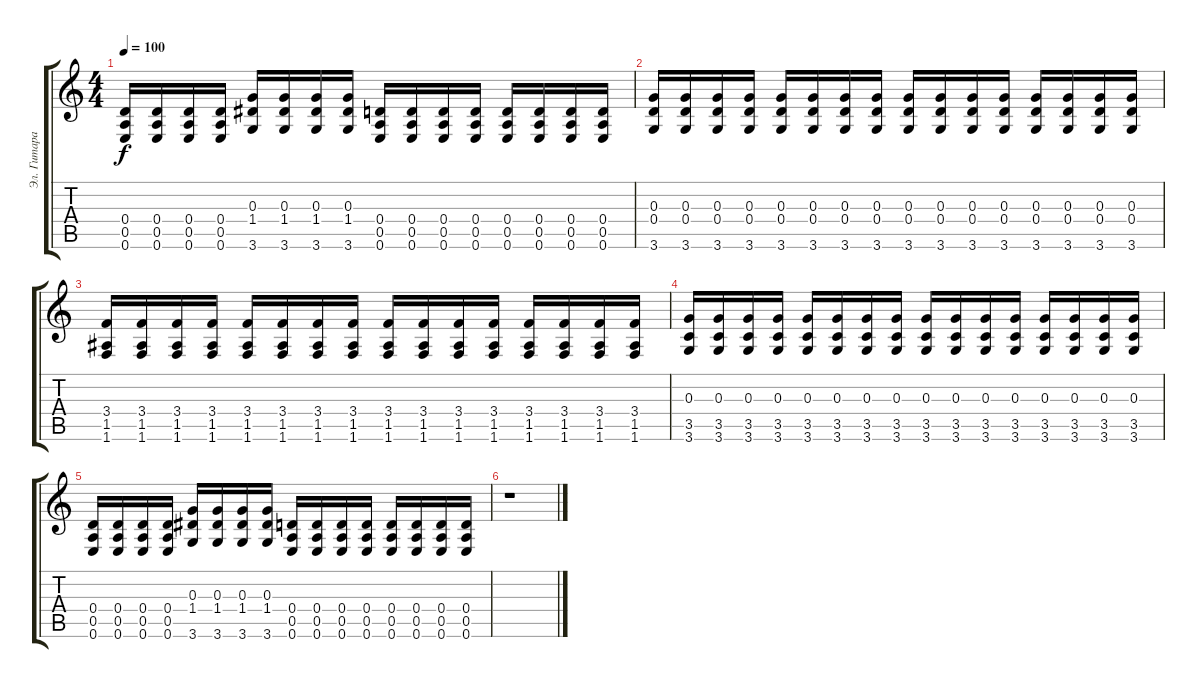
\track ("Эл. Гитара" "Эл. Гитара") {instrument overdrivenguitar}
\staff {score tabs}
\tuning (E4 B3 G3 D3 A2 E2) {hide}
\ts (4 4)
\tempo 100
\clef g2
\ks c
(0.4 0.5 0.6).16{dy f} (0.4 0.5 0.6).16 (0.4 0.5 0.6).16 (0.4 0.5 0.6).16 (0.3 1.4 3.6).16 (0.3 1.4 3.6).16 (0.3 1.4 3.6).16 (0.3 1.4 3.6).16 (0.4 0.5 0.6).16 (0.4 0.5 0.6).16 (0.4 0.5 0.6).16 (0.4 0.5 0.6).16 (0.4 0.5 0.6).16 (0.4 0.5 0.6).16 (0.4 0.5 0.6).16 (0.4 0.5 0.6).16 |
(0.3 0.4 3.6).16 (0.3 0.4 3.6).16 (0.3 0.4 3.6).16 (0.3 0.4 3.6).16 (0.3 0.4 3.6).16 (0.3 0.4 3.6).16 (0.3 0.4 3.6).16 (0.3 0.4 3.6).16 (0.3 0.4 3.6).16 (0.3 0.4 3.6).16 (0.3 0.4 3.6).16 (0.3 0.4 3.6).16 (0.3 0.4 3.6).16 (0.3 0.4 3.6).16 (0.3 0.4 3.6).16 (0.3 0.4 3.6).16 |
(3.4 1.5 1.6).16 (3.4 1.5 1.6).16 (3.4 1.5 1.6).16 (3.4 1.5 1.6).16 (3.4 1.5 1.6).16 (3.4 1.5 1.6).16 (3.4 1.5 1.6).16 (3.4 1.5 1.6).16 (3.4 1.5 1.6).16 (3.4 1.5 1.6).16 (3.4 1.5 1.6).16 (3.4 1.5 1.6).16 (3.4 1.5 1.6).16 (3.4 1.5 1.6).16 (3.4 1.5 1.6).16 (3.4 1.5 1.6).16 |
(0.3 3.5 3.6).16 (0.3 3.5 3.6).16 (0.3 3.5 3.6).16 (0.3 3.5 3.6).16 (0.3 3.5 3.6).16 (0.3 3.5 3.6).16 (0.3 3.5 3.6).16 (0.3 3.5 3.6).16 (0.3 3.5 3.6).16 (0.3 3.5 3.6).16 (0.3 3.5 3.6).16 (0.3 3.5 3.6).16 (0.3 3.5 3.6).16 (0.3 3.5 3.6).16 (0.3 3.5 3.6).16 (0.3 3.5 3.6).16 |
(0.4 0.5 0.6).16 (0.4 0.5 0.6).16 (0.4 0.5 0.6).16 (0.4 0.5 0.6).16 (0.3 1.4 3.6).16 (0.3 1.4 3.6).16 (0.3 1.4 3.6).16 (0.3 1.4 3.6).16 (0.4 0.5 0.6).16 (0.4 0.5 0.6).16 (0.4 0.5 0.6).16 (0.4 0.5 0.6).16 (0.4 0.5 0.6).16 (0.4 0.5 0.6).16 (0.4 0.5 0.6).16 (0.4 0.5 0.6).16 |
r.1
